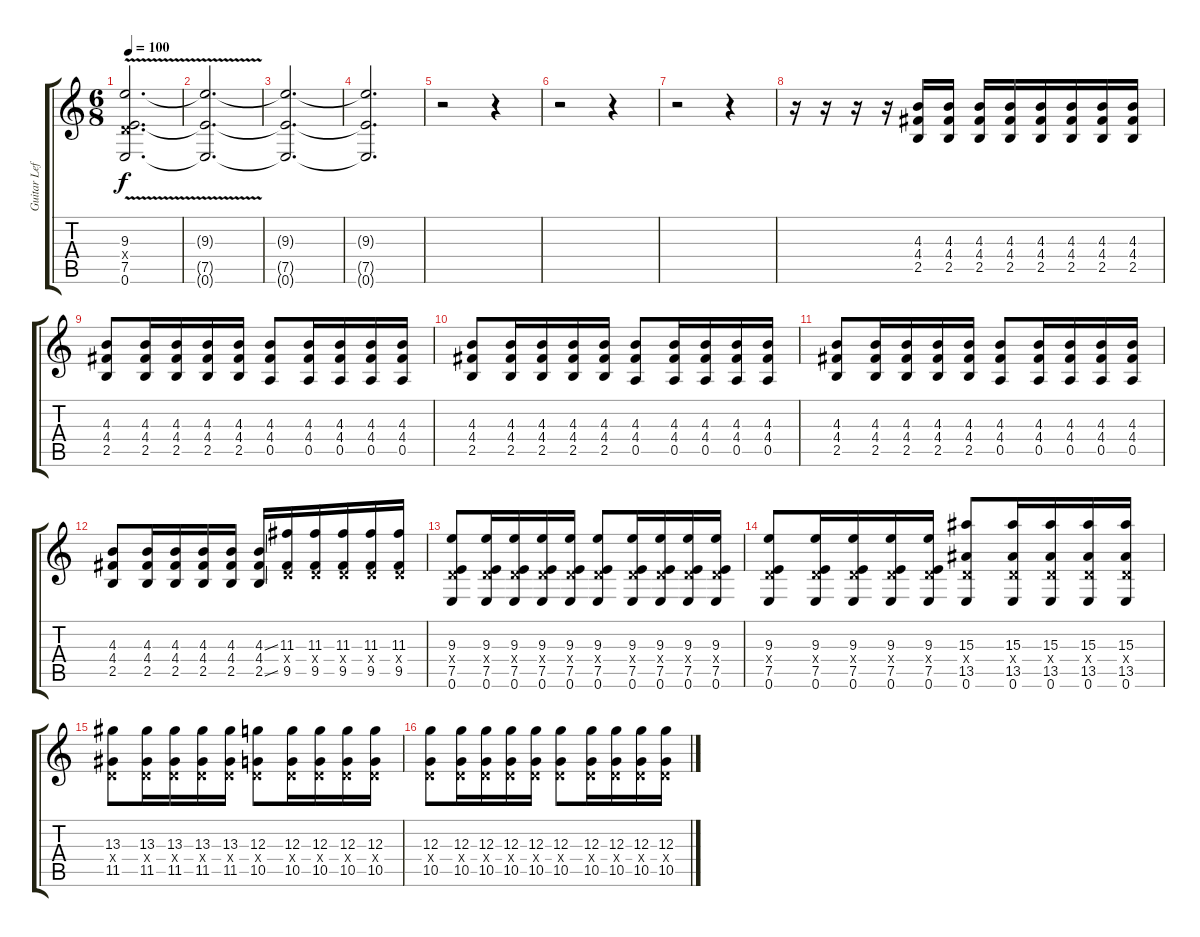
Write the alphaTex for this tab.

\track ("Guitar Left" "Guitar Lef") {instrument distortionguitar}
\staff {score tabs}
\tuning (E4 B3 G3 D3 A2 E2) {hide}
\ts (6 8)
\tempo 100
\clef g2
\ks c
(9.3{v} 0.4{x} 7.5{v} 0.6{v}).2{d dy f} |
(9.3{t} 7.5{t} 0.6{t}).2{d} |
(9.3{t} 7.5{t} 0.6{t}).2{d} |
(9.3{t} 7.5{t} 0.6{t}).2{d} |
r.2 r.4 |
r.2 r.4 |
r.2 r.4 |
r.16 r.16 r.16 r.16 (4.3 4.4 2.5).16{volume 5} (4.3 4.4 2.5).16 (4.3 4.4 2.5).16{volume 7} (4.3 4.4 2.5).16 (4.3 4.4 2.5).16{volume 9} (4.3 4.4 2.5).16 (4.3 4.4 2.5).16{volume 11} (4.3 4.4 2.5).16 |
(4.3 4.4 2.5).8{volume 13} (4.3 4.4 2.5).16 (4.3 4.4 2.5).16 (4.3 4.4 2.5).16 (4.3 4.4 2.5).16 (4.3 4.4 0.5).8 (4.3 4.4 0.5).16 (4.3 4.4 0.5).16 (4.3 4.4 0.5).16 (4.3 4.4 0.5).16 |
(4.3 4.4 2.5).8 (4.3 4.4 2.5).16 (4.3 4.4 2.5).16 (4.3 4.4 2.5).16 (4.3 4.4 2.5).16 (4.3 4.4 0.5).8 (4.3 4.4 0.5).16 (4.3 4.4 0.5).16 (4.3 4.4 0.5).16 (4.3 4.4 0.5).16 |
(4.3 4.4 2.5).8 (4.3 4.4 2.5).16 (4.3 4.4 2.5).16 (4.3 4.4 2.5).16 (4.3 4.4 2.5).16 (4.3 4.4 0.5).8 (4.3 4.4 0.5).16 (4.3 4.4 0.5).16 (4.3 4.4 0.5).16 (4.3 4.4 0.5).16 |
(4.3 4.4 2.5).8 (4.3 4.4 2.5).16 (4.3 4.4 2.5).16 (4.3 4.4 2.5).16 (4.3 4.4 2.5).16 (4.3{ss} 4.4 2.5{ss}).16 (11.3 0.4{x} 9.5).16 (11.3 0.4{x} 9.5).16 (11.3 0.4{x} 9.5).16 (11.3 0.4{x} 9.5).16 (11.3 0.4{x} 9.5).16 |
(9.3 0.4{x} 7.5 0.6).8 (9.3 0.4{x} 7.5 0.6).16 (9.3 0.4{x} 7.5 0.6).16 (9.3 0.4{x} 7.5 0.6).16 (9.3 0.4{x} 7.5 0.6).16 (9.3 0.4{x} 7.5 0.6).8 (9.3 0.4{x} 7.5 0.6).16 (9.3 0.4{x} 7.5 0.6).16 (9.3 0.4{x} 7.5 0.6).16 (9.3 0.4{x} 7.5 0.6).16 |
(9.3 0.4{x} 7.5 0.6).8 (9.3 0.4{x} 7.5 0.6).16 (9.3 0.4{x} 7.5 0.6).16 (9.3 0.4{x} 7.5 0.6).16 (9.3 0.4{x} 7.5 0.6).16 (15.3 0.4{x} 13.5 0.6).8 (15.3 0.4{x} 13.5 0.6).16 (15.3 0.4{x} 13.5 0.6).16 (15.3 0.4{x} 13.5 0.6).16 (15.3 0.4{x} 13.5 0.6).16 |
(13.3 0.4{x} 11.5).8 (13.3 0.4{x} 11.5).16 (13.3 0.4{x} 11.5).16 (13.3 0.4{x} 11.5).16 (13.3 0.4{x} 11.5).16 (12.3 0.4{x} 10.5).8 (12.3 0.4{x} 10.5).16 (12.3 0.4{x} 10.5).16 (12.3 0.4{x} 10.5).16 (12.3 0.4{x} 10.5).16 |
(12.3 0.4{x} 10.5).8 (12.3 0.4{x} 10.5).16 (12.3 0.4{x} 10.5).16 (12.3 0.4{x} 10.5).16 (12.3 0.4{x} 10.5).16 (12.3 0.4{x} 10.5).8 (12.3 0.4{x} 10.5).16 (12.3 0.4{x} 10.5).16 (12.3 0.4{x} 10.5).16 (12.3 0.4{x} 10.5).16
